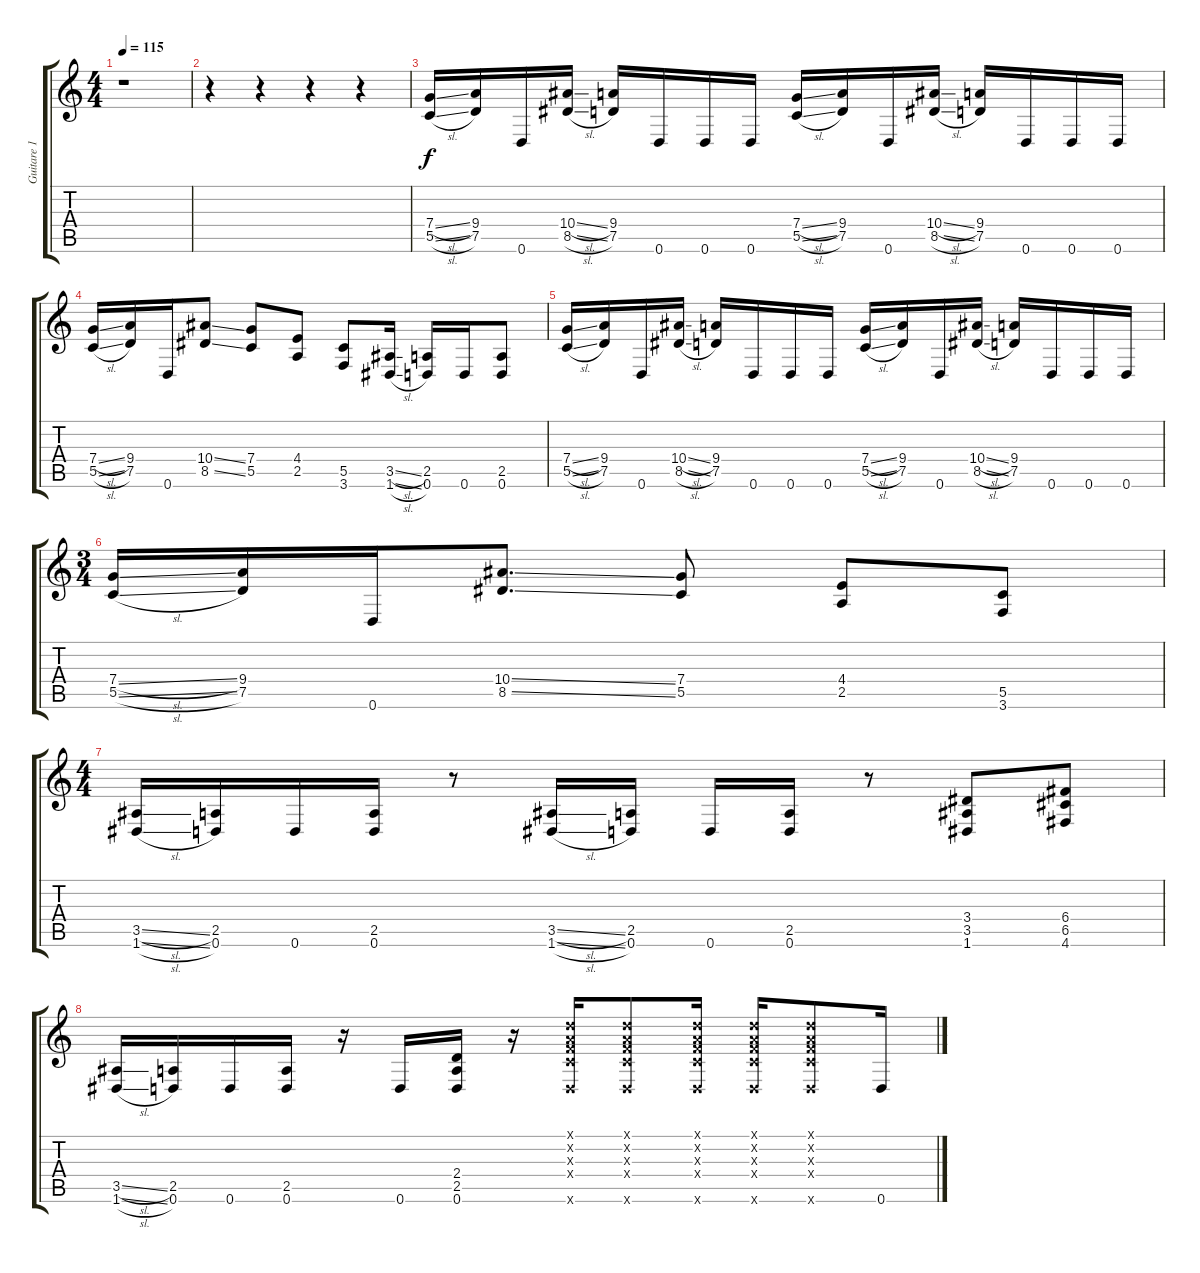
\track ("Guitare 1" "Guitare 1") {instrument distortionguitar}
\staff {score tabs}
\tuning (D4 A3 F3 C3 G2 D2) {hide}
\ts (4 4)
\tempo 115
\clef g2
\ks c
r.1{dy f instrument distortionguitar} |
r.4 r.4 r.4 r.4 |
(7.4{sl} 5.5{sl}).16 (9.4 7.5).16 0.6.16 (10.4{sl} 8.5{sl}).16 (9.4 7.5).16 0.6.16 0.6.16 0.6.16 (7.4{sl} 5.5{sl}).16 (9.4 7.5).16 0.6.16 (10.4{sl} 8.5{sl}).16 (9.4 7.5).16 0.6.16 0.6.16 0.6.16 |
(7.4{sl} 5.5{sl}).16 (9.4 7.5).16 0.6.16 (10.4{ss} 8.5{ss}).8 (7.4 5.5).8 (4.4 2.5).8 (5.5 3.6).8 (3.5{sl} 1.6{sl}).16 (2.5 0.6).16 0.6.16 (2.5 0.6).8 |
(7.4{sl} 5.5{sl}).16 (9.4 7.5).16 0.6.16 (10.4{sl} 8.5{sl}).16 (9.4 7.5).16 0.6.16 0.6.16 0.6.16 (7.4{sl} 5.5{sl}).16 (9.4 7.5).16 0.6.16 (10.4{sl} 8.5{sl}).16 (9.4 7.5).16 0.6.16 0.6.16 0.6.16 |
\ts (3 4)
(7.4{sl} 5.5{sl}).16 (9.4 7.5).16 0.6.16 (10.4{ss} 8.5{ss}).8{d} (7.4 5.5).8 (4.4 2.5).8 (5.5 3.6).8 |
\ts (4 4)
(3.5{sl} 1.6{sl}).16 (2.5 0.6).16 0.6.16 (2.5 0.6).16 r.8 (3.5{sl} 1.6{sl}).16 (2.5 0.6).16 0.6.16 (2.5 0.6).16 r.8 (3.4 3.5 1.6).8 (6.4 6.5 4.6).8 |
(3.5{sl} 1.6{sl}).16 (2.5 0.6).16 0.6.16 (2.5 0.6).16 r.16 0.6.16 (2.4 2.5 0.6).16 r.16 (0.1{x} 0.2{x} 0.3{x} 0.4{x} 0.6{x}).16 (0.1{x} 0.2{x} 0.3{x} 0.4{x} 0.6{x}).8 (0.1{x} 0.2{x} 0.3{x} 0.4{x} 0.6{x}).16 (0.1{x} 0.2{x} 0.3{x} 0.4{x} 0.6{x}).16 (0.1{x} 0.2{x} 0.3{x} 0.4{x} 0.6{x}).8 0.6.16
